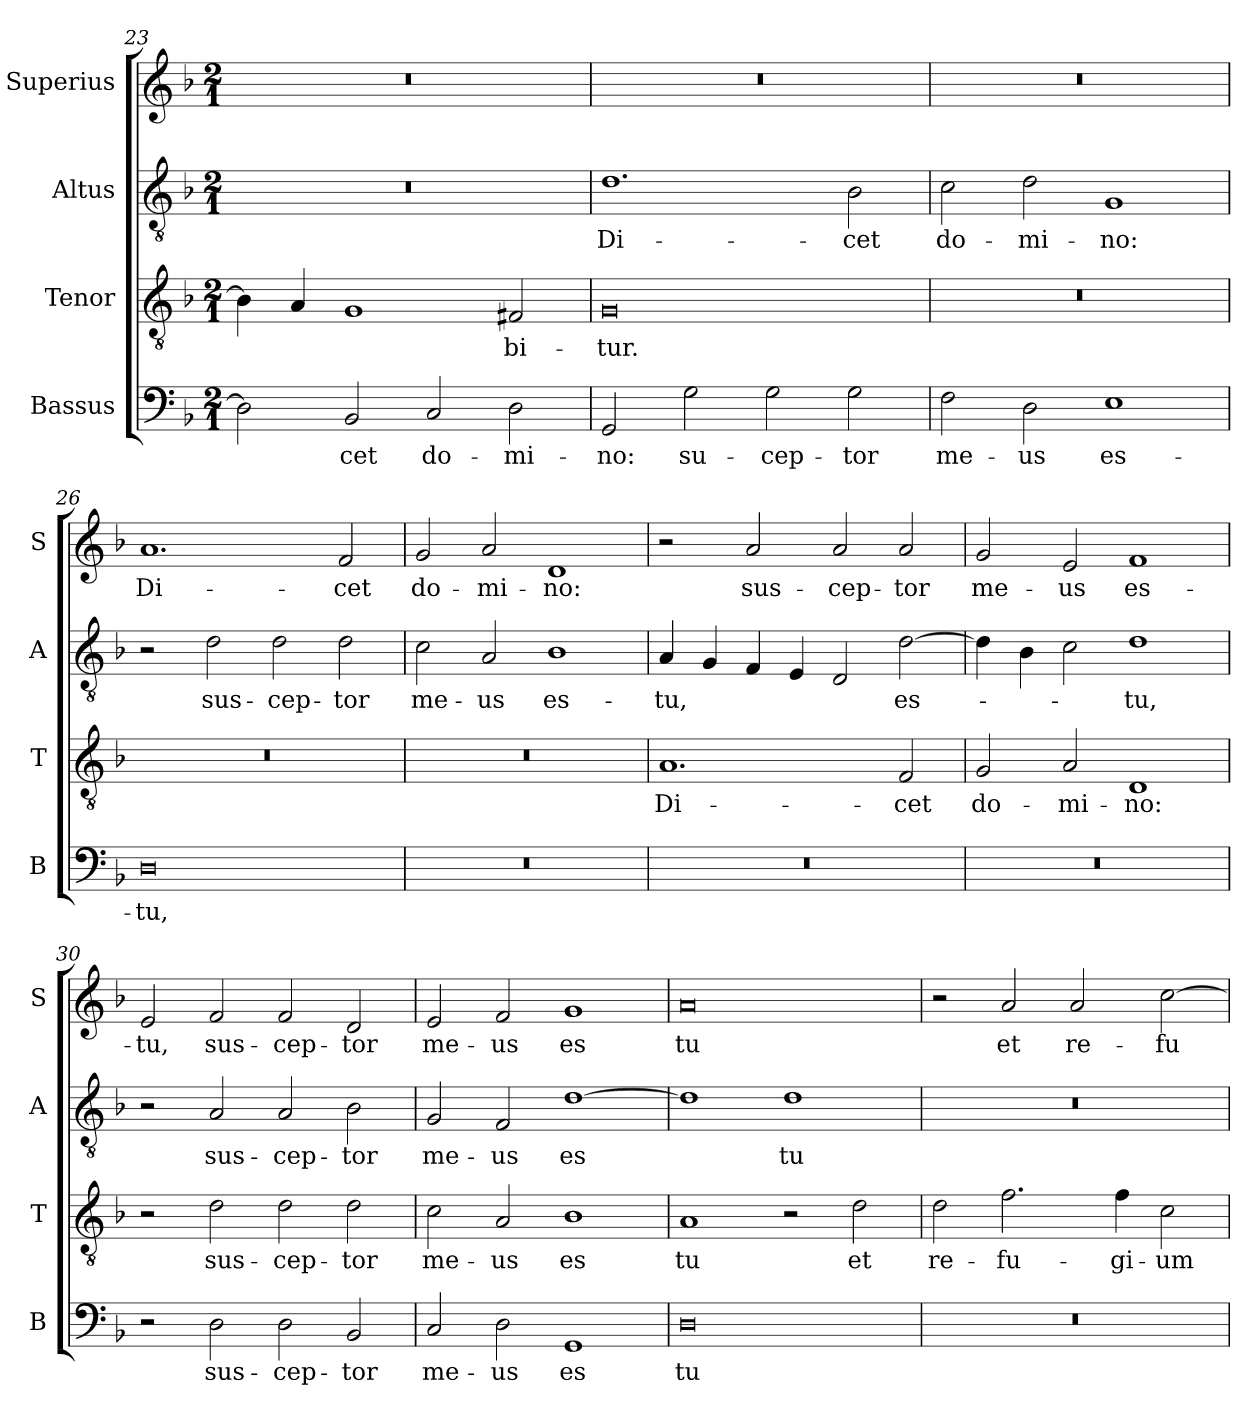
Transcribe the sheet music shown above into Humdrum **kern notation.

**kern	**text	**kern	**text	**kern	**text	**kern	**text
*part4	*part4	*part3	*part3	*part2	*part2	*part1	*part1
*staff4	*staff4	*staff3	*staff3	*staff2	*staff2	*staff1	*staff1
*I"Bassus	*	*I"Tenor	*	*I"Altus	*	*I"Superius	*
*I'B	*	*I'T	*	*I'A	*	*I'S	*
*clefF4	*	*clefGv2	*	*clefGv2	*	*clefG2	*
*k[b-]	*	*k[b-]	*	*k[b-]	*	*k[b-]	*
*M2/1	*	*M2/1	*	*M2/1	*	*M2/1	*
=23	=23	=23	=23	=23	=23	=23	=23
2D\]	.	4B-\]	.	0r	.	0r	.
.	.	4A/	.	.	.	.	.
2BB-/	-cet	1G	.	.	.	.	.
2C/	do-	.	.	.	.	.	.
2D\	-mi-	2F#X/	-bi-	.	.	.	.
=24	=24	=24	=24	=24	=24	=24	=24
2GG/	-no:	0G	-tur.	1.d	Di-	0r	.
2G\	su-	.	.	.	.	.	.
2G\	-cep-	.	.	.	.	.	.
2G\	-tor	.	.	2B-\	-cet	.	.
=25	=25	=25	=25	=25	=25	=25	=25
2F\	me-	0r	.	2c\	do-	0r	.
2D\	-us	.	.	2d\	-mi-	.	.
1E	es-	.	.	1G	-no:	.	.
=26	=26	=26	=26	=26	=26	=26	=26
0D	-tu,	0r	.	2r	.	1.a	Di-
.	.	.	.	2d\	sus-	.	.
.	.	.	.	2d\	-cep-	.	.
.	.	.	.	2d\	-tor	2f/	-cet
=27	=27	=27	=27	=27	=27	=27	=27
0r	.	0r	.	2c\	me-	2g/	do-
.	.	.	.	2A/	-us	2a/	-mi-
.	.	.	.	1B-	es-	1d	-no:
=28	=28	=28	=28	=28	=28	=28	=28
0r	.	1.A	Di-	4A/	-tu,	2r	.
.	.	.	.	4G/	.	.	.
.	.	.	.	4F/	.	2a/	sus-
.	.	.	.	4E/	.	.	.
.	.	.	.	2D/	.	2a/	-cep-
.	.	2F/	-cet	[2d\	es-	2a/	-tor
=29	=29	=29	=29	=29	=29	=29	=29
0r	.	2G/	do-	4d\]	.	2g/	me-
.	.	.	.	4B-\	.	.	.
.	.	2A/	-mi-	2c\	.	2e/	-us
.	.	1D	-no:	1d	-tu,	1f	es-
=30	=30	=30	=30	=30	=30	=30	=30
2r	.	2r	.	2r	.	2e/	-tu,
2D\	sus-	2d\	sus-	2A/	sus-	2f/	sus-
2D\	cep-	2d\	cep-	2A/	cep-	2f/	cep-
2BB-/	-tor	2d\	-tor	2B-\	-tor	2d/	-tor
=31	=31	=31	=31	=31	=31	=31	=31
2C/	me-	2c\	me-	2G/	me-	2e/	me-
2D\	-us	2A/	-us	2F/	-us	2f/	-us
1GG	es	1B-	es	[1d	es	1g	es
=32	=32	=32	=32	=32	=32	=32	=32
0D	tu	1A	tu	1d]	.	0a	tu
.	.	2r	.	1d	tu	.	.
.	.	2d\	et	.	.	.	.
=33	=33	=33	=33	=33	=33	=33	=33
0r	.	2d\	re-	0r	.	2r	.
.	.	2.f\	-fu-	.	.	2a/	et
.	.	.	.	.	.	2a/	re-
.	.	4f\	-gi-	.	.	.	.
.	.	2c\	-um	.	.	[2cc\	-fu-
=	=	=	=	=	=	=	=
*-	*-	*-	*-	*-	*-	*-	*-
